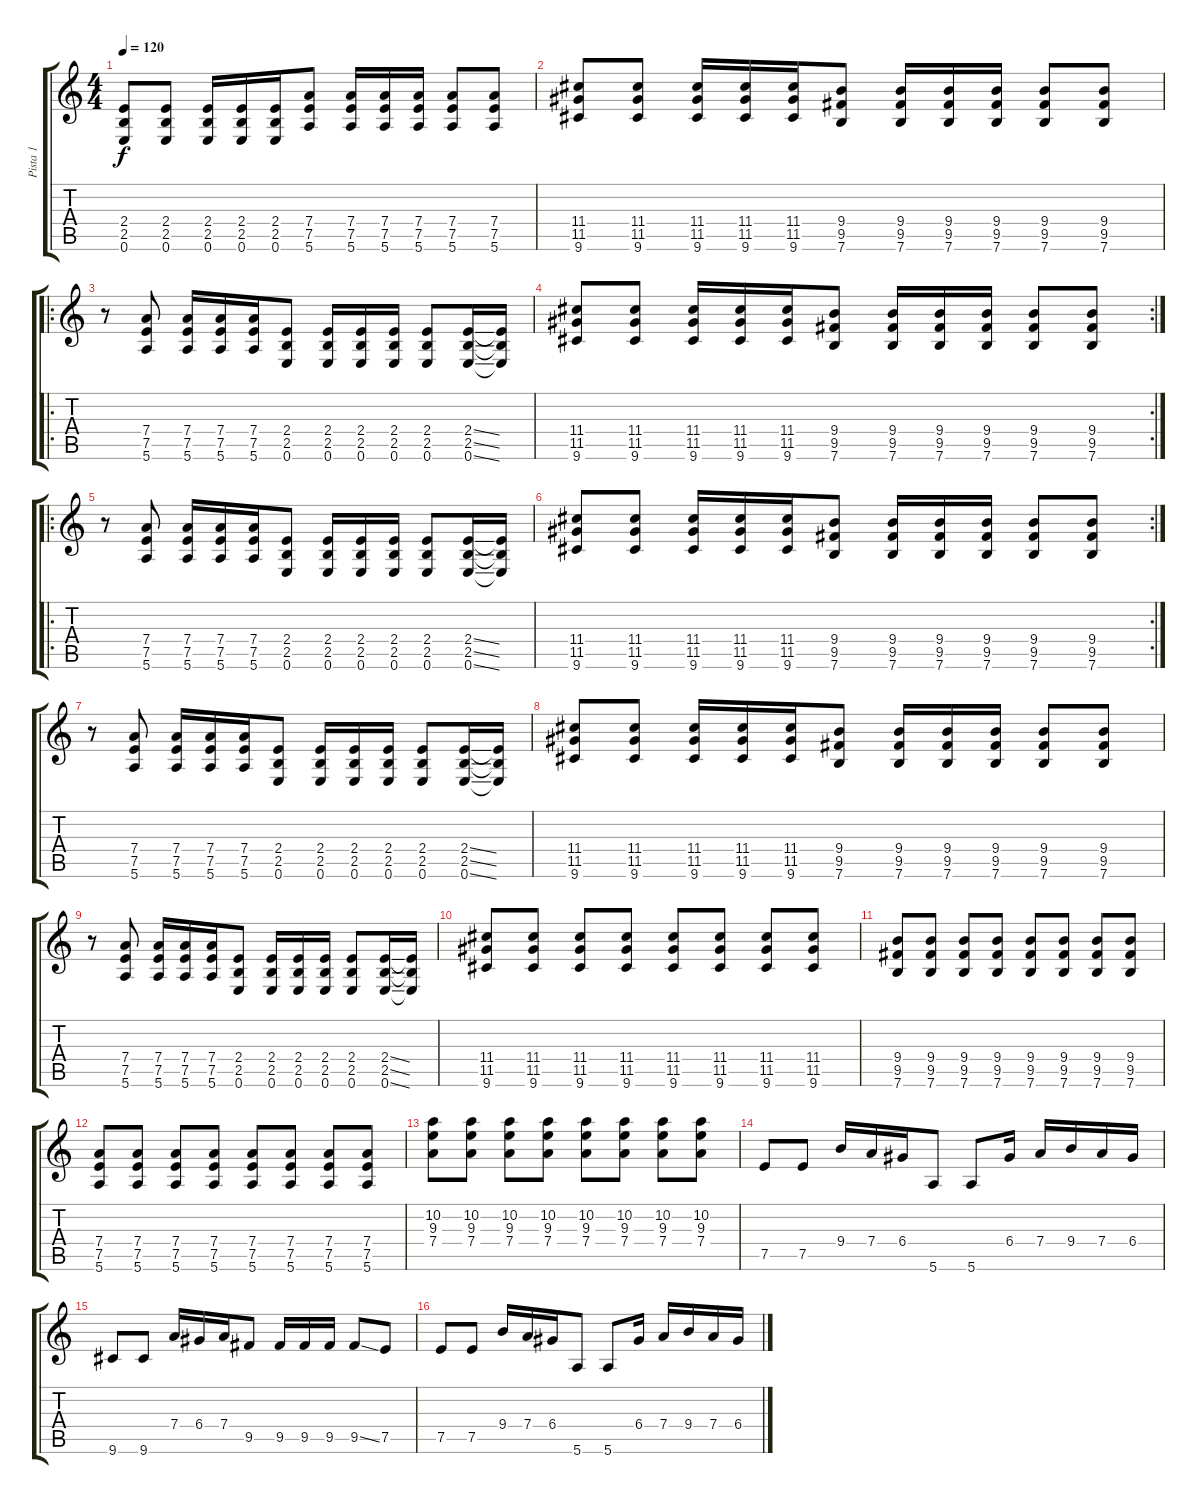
\track ("Pista 1" "Pista 1") {instrument overdrivenguitar}
\staff {score tabs}
\tuning (E4 B3 G3 D3 A2 E2) {hide}
\ts (4 4)
\tempo 120
\clef g2
\ks c
(2.4 2.5 0.6).8{dy f} (2.4 2.5 0.6).8 (2.4 2.5 0.6).16 (2.4 2.5 0.6).16 (2.4 2.5 0.6).16 (7.4 7.5 5.6).8 (7.4 7.5 5.6).16 (7.4 7.5 5.6).16 (7.4 7.5 5.6).16 (7.4 7.5 5.6).8 (7.4 7.5 5.6).8 |
(11.4 11.5 9.6).8 (11.4 11.5 9.6).8 (11.4 11.5 9.6).16 (11.4 11.5 9.6).16 (11.4 11.5 9.6).16 (9.4 9.5 7.6).8 (9.4 9.5 7.6).16 (9.4 9.5 7.6).16 (9.4 9.5 7.6).16 (9.4 9.5 7.6).8 (9.4 9.5 7.6).8 |
\ro
r.8 (7.4 7.5 5.6).8 (7.4 7.5 5.6).16 (7.4 7.5 5.6).16 (7.4 7.5 5.6).16 (2.4 2.5 0.6).8 (2.4 2.5 0.6).16 (2.4 2.5 0.6).16 (2.4 2.5 0.6).16 (2.4 2.5 0.6).8 (2.4{ss} 2.5{ss} 0.6{ss}).16 (2.4{t} 2.5{t} 0.6{t}).16 |
\rc 2
(11.4 11.5 9.6).8 (11.4 11.5 9.6).8 (11.4 11.5 9.6).16 (11.4 11.5 9.6).16 (11.4 11.5 9.6).16 (9.4 9.5 7.6).8 (9.4 9.5 7.6).16 (9.4 9.5 7.6).16 (9.4 9.5 7.6).16 (9.4 9.5 7.6).8 (9.4 9.5 7.6).8 |
\ro
r.8 (7.4 7.5 5.6).8 (7.4 7.5 5.6).16 (7.4 7.5 5.6).16 (7.4 7.5 5.6).16 (2.4 2.5 0.6).8 (2.4 2.5 0.6).16 (2.4 2.5 0.6).16 (2.4 2.5 0.6).16 (2.4 2.5 0.6).8 (2.4{ss} 2.5{ss} 0.6{ss}).16 (2.4{t} 2.5{t} 0.6{t}).16 |
\rc 2
(11.4 11.5 9.6).8 (11.4 11.5 9.6).8 (11.4 11.5 9.6).16 (11.4 11.5 9.6).16 (11.4 11.5 9.6).16 (9.4 9.5 7.6).8 (9.4 9.5 7.6).16 (9.4 9.5 7.6).16 (9.4 9.5 7.6).16 (9.4 9.5 7.6).8 (9.4 9.5 7.6).8 |
r.8 (7.4 7.5 5.6).8 (7.4 7.5 5.6).16 (7.4 7.5 5.6).16 (7.4 7.5 5.6).16 (2.4 2.5 0.6).8 (2.4 2.5 0.6).16 (2.4 2.5 0.6).16 (2.4 2.5 0.6).16 (2.4 2.5 0.6).8 (2.4{ss} 2.5{ss} 0.6{ss}).16 (2.4{t} 2.5{t} 0.6{t}).16 |
(11.4 11.5 9.6).8 (11.4 11.5 9.6).8 (11.4 11.5 9.6).16 (11.4 11.5 9.6).16 (11.4 11.5 9.6).16 (9.4 9.5 7.6).8 (9.4 9.5 7.6).16 (9.4 9.5 7.6).16 (9.4 9.5 7.6).16 (9.4 9.5 7.6).8 (9.4 9.5 7.6).8 |
r.8 (7.4 7.5 5.6).8 (7.4 7.5 5.6).16 (7.4 7.5 5.6).16 (7.4 7.5 5.6).16 (2.4 2.5 0.6).8 (2.4 2.5 0.6).16 (2.4 2.5 0.6).16 (2.4 2.5 0.6).16 (2.4 2.5 0.6).8 (2.4{ss} 2.5{ss} 0.6{ss}).16 (2.4{t} 2.5{t} 0.6{t}).16 |
(11.4 11.5 9.6).8 (11.4 11.5 9.6).8 (11.4 11.5 9.6).8 (11.4 11.5 9.6).8 (11.4 11.5 9.6).8 (11.4 11.5 9.6).8 (11.4 11.5 9.6).8 (11.4 11.5 9.6).8 |
(9.4 9.5 7.6).8 (9.4 9.5 7.6).8 (9.4 9.5 7.6).8 (9.4 9.5 7.6).8 (9.4 9.5 7.6).8 (9.4 9.5 7.6).8 (9.4 9.5 7.6).8 (9.4 9.5 7.6).8 |
(7.4 7.5 5.6).8 (7.4 7.5 5.6).8 (7.4 7.5 5.6).8 (7.4 7.5 5.6).8 (7.4 7.5 5.6).8 (7.4 7.5 5.6).8 (7.4 7.5 5.6).8 (7.4 7.5 5.6).8 |
(10.2 9.3 7.4).8 (10.2 9.3 7.4).8 (10.2 9.3 7.4).8 (10.2 9.3 7.4).8 (10.2 9.3 7.4).8 (10.2 9.3 7.4).8 (10.2 9.3 7.4).8 (10.2 9.3 7.4).8 |
7.5.8 7.5.8 9.4.16 7.4.16 6.4.16 5.6.8 5.6.8 6.4.16 7.4.16 9.4.16 7.4.16 6.4.16 |
9.6.8 9.6.8 7.4.16 6.4.16 7.4.16 9.5.8 9.5.16 9.5.16 9.5.16 9.5{ss}.8 7.5.8 |
7.5.8 7.5.8 9.4.16 7.4.16 6.4.16 5.6.8 5.6.8 6.4.16 7.4.16 9.4.16 7.4.16 6.4.16
